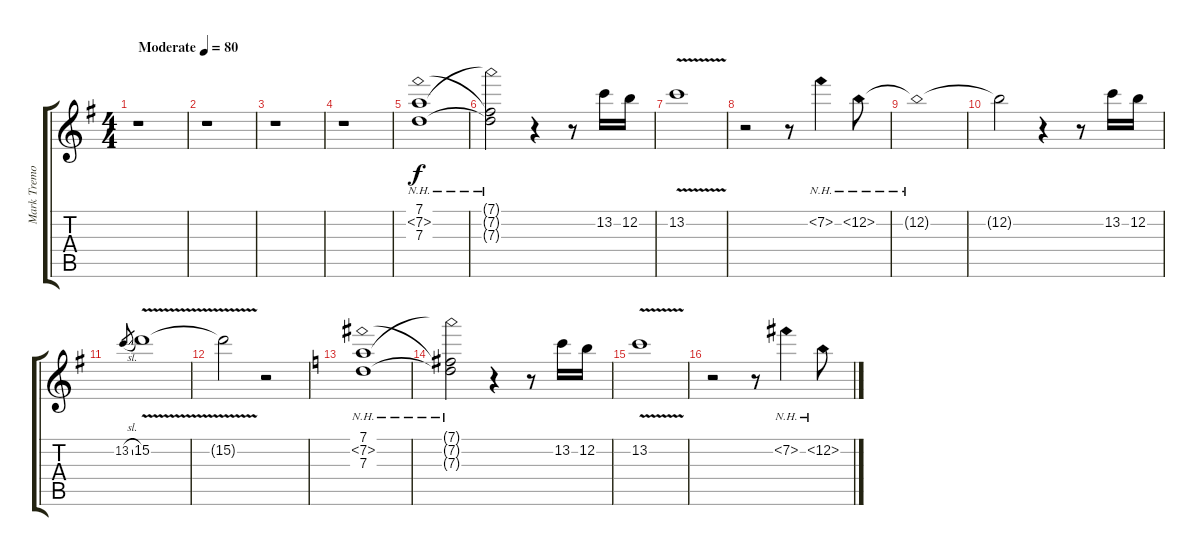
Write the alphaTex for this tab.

\track ("Mark Tremonti " "Mark Tremo") {instrument overdrivenguitar}
\staff {score tabs}
\tuning (D4 B3 G3 D3 G2 D2) {hide}
\ts (4 4)
\tempo (80 "Moderate")
\clef g2
\ks g
r.1{dy f instrument overdrivenguitar} |
r.1 |
r.1 |
r.1 |
(7.1 7.2{nh} 7.3).1 |
(7.1{nh t} 7.2{t} 7.3{t}).2 r.4 r.8 13.2.16 12.2.16 |
13.2{v}.1 |
r.2 r.8 7.2{nh}.4 12.2{nh}.8 |
12.2{nh t}.1 |
12.2{t}.2 r.4 r.8 13.2.16 12.2.16 |
13.2{sl}.8{gr} 15.2{v}.1 |
15.2{t}.2 r.2 |
\ks c
(7.1 7.2{nh} 7.3).1 |
(7.1{nh t} 7.2{t} 7.3{t}).2 r.4 r.8 13.2.16 12.2.16 |
13.2{v}.1 |
r.2 r.8 7.2{nh}.4 12.2{nh}.8
